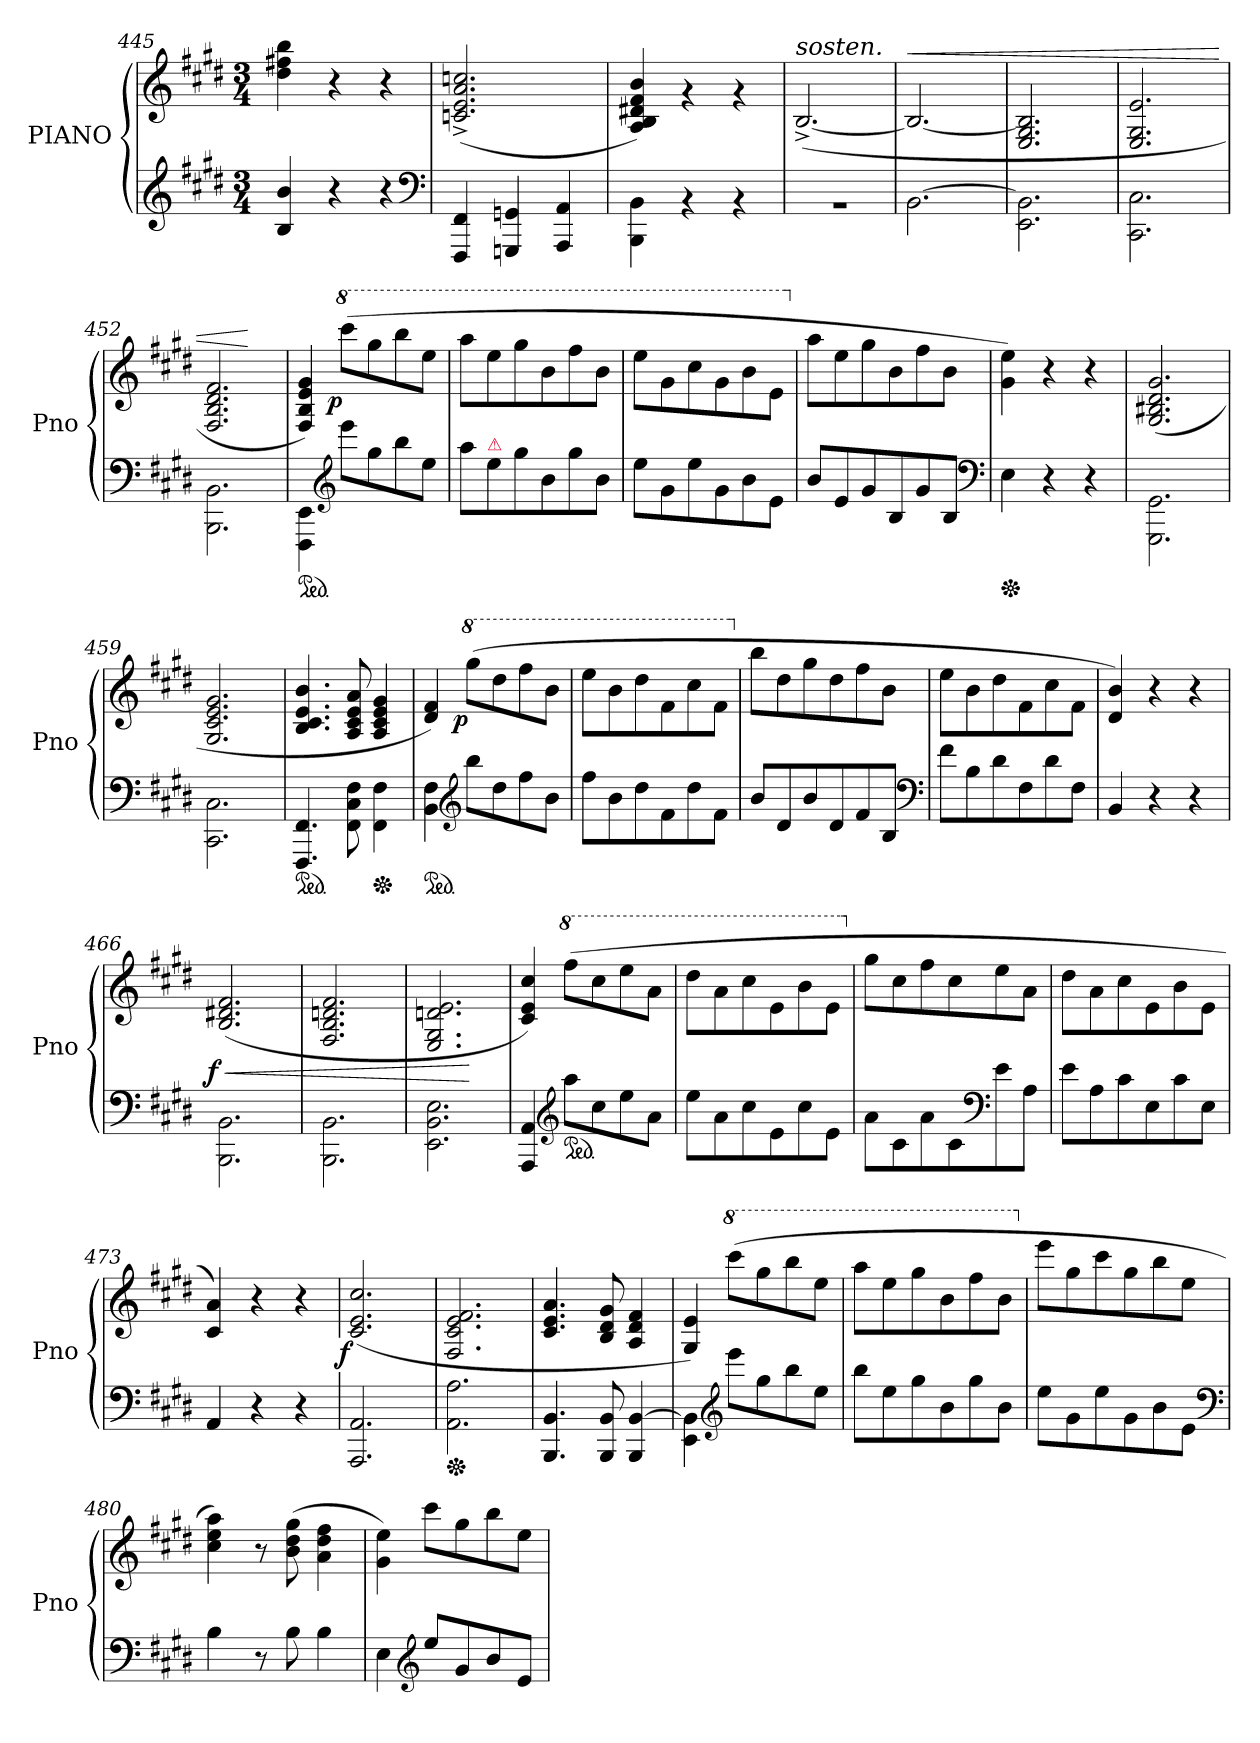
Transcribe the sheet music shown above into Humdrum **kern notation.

**kern	**kern	**dynam
*part1	*part1	*part1
*staff2	*staff1	*staff1/2
*I"PIANO	*	*
*I'Pno	*	*
*clefG2	*clefG2	*
*k[f#c#g#d#]	*k[f#c#g#d#]	*
*M3/4	*M3/4	*
=445	=445	=445
4B 4b	4dd# 4ff#X 4bb	.
4r	4r	.
4r	4r	.
*clefF4	*	*
=446	=446	=446
4FFF# 4FF#	(>2.cn^< 2.e^< 2.a^< 2.ccn^<	.
4GGGn 4GGn	.	.
4AAA 4AA	.	.
=447	=447	=447
4BBB\ 4BB\	4A/ 4B/ 4d#X/ 4f#/ 4b/)	.
4rBB	4rg	.
4rBB	4rg	.
=448	=448	=448
!	!LO:TX:a:i:t=sosten.	!
2.rBB	(>[>2.B^>/	.
=449	=449	=449
!	!	!LO:HP:a
[2.BB\	2.B/_	<
=450	=450	=450
2.EE\ 2.BB]\	2.E/ 2.G#/ 2.B]/	.
=451	=451	=451
2.CC#\ 2.C#\	2.E/ 2.G#/ 2.e/	.
=452	=452	=452
2.BBB\ 2.BB\	2.F#/ 2.B/ 2.d#/ 2.f#/	.
.	.	[
=453	=453	=453
*ped	*	*
4FFF#\ 4EE\	4F#/ 4B/ 4e/ 4g#/)	.
*clefG2	*	*
*	*8va	*
!	!	!LO:DY:b:rj
8eeeL	(>8cccc#L	p
8gg#	8ggg#	.
8bb	8bbb	.
8eeJ	8eeeJ	.
=454	=454	=454
8aaL	8aaaL	.
!LO:TX:a:color=crimson:t=⚠	!	!
8ee	8eee	.
8gg#	8ggg#	.
8b	8bb	.
8gg#	8fff#	.
8bJ	8bbJ	.
=455	=455	=455
8eeL	8eeeL	.
8g#\	8gg#\	.
8ee	8ccc#	.
8g#	8gg#	.
8b	8bb	.
8eJ	8eeJ	.
=456	=456	=456
*	*X8va	*
8bL	8aaL	.
8e	8ee	.
8g#	8gg#	.
8B	8b	.
8g#	8ff#	.
8BJ	8bJ	.
*clefF4	*	*
=457	=457	=457
*Xped	*	*
4E	4g# 4ee)	.
4r	4r	.
4r	4r	.
=458	=458	=458
2.GGG#\ 2.GG#\	(>2.G#/ 2.B#X/ 2.d#/ 2.g#/	.
=459	=459	=459
2.CC#\ 2.C#\	2.G#/ 2.c#/ 2.e/ 2.g#/	.
=460	=460	=460
*ped	*	*
4.FFF#/ 4.FF#/	4.B/ 4.c#/ 4.e/ 4.b/	.
8FF#\ 8C#\ 8F#\	8A/ 8c#/ 8e/ 8a/	.
*Xped	*	*
4FF#\ 4F#\	4A/ 4c#/ 4e/ 4g#/	.
=461	=461	=461
*ped	*	*
4BB 4F#	4d# 4f#)	.
*clefG2	*	*
*	*8va	*
!	!	!LO:DY:b:rj
8bbL	(>8ggg#L	p
8dd#	8ddd#	.
8ff#	8fff#	.
8bJ	8bbJ	.
=462	=462	=462
8ff#L	8eeeL	.
8b	8bb	.
8dd#	8ddd#	.
8f#	8ff#	.
8dd#	8ccc#	.
8f#J	8ff#J	.
=463	=463	=463
*	*X8va	*
8bL	8bbL	.
8d#	8dd#	.
8b	8gg#	.
8d#	8dd#	.
8f#	8ff#	.
8BJ	8bJ	.
*clefF4	*	*
=464	=464	=464
8f#L	8eeL	.
8B	8b	.
8d#	8dd#	.
8F#	8f#	.
8d#	8cc#	.
8F#J	8f#J	.
=465	=465	=465
4BB	4d# 4b)	.
4r	4r	.
4r	4r	.
=466	=466	=466
!	!	!LO:HP:b
!	!	!LO:DY:n=1:b:rj
2.BBB\ 2.BB\	(>2.B/ 2.d#X/ 2.f#/	< f
=467	=467	=467
2.BBB\ 2.BB\	2.F#/ 2.B/ 2.dn/ 2.f#/	.
=468	=468	=468
2.EE\ 2.BB\ 2.E\	2.E/ 2.G#/ 2.dn/ 2.e/	.
.	.	[
=469	=469	=469
4AAA 4AA	4c# 4e 4cc#)	.
*clefG2	*	*
*	*8va	*
*ped	*	*
8aaL	(>8fff#L	.
8cc#	8ccc#	.
8ee	8eee	.
8aJ	8aaJ	.
=470	=470	=470
8eeL	8ddd#L	.
8a\	8aa\	.
8cc#	8ccc#	.
8e	8ee	.
8cc#	8bb	.
8eJ	8eeJ	.
=471	=471	=471
*	*X8va	*
8aL	8gg#L	.
8c#\	8cc#	.
8a	8ff#	.
8c#	8cc#	.
*clefF4	*	*
8e	8ee	.
8AJ	8aJ	.
=472	=472	=472
8eL	8dd#L	.
8A	8a\	.
8c#	8cc#	.
8E	8e	.
8c#	8b	.
8EJ	8eJ	.
=473	=473	=473
4AA	4c# 4a)	.
4r	4r	.
4r	4r	.
=474	=474	=474
!	!	!LO:DY:b:rj
2.AAA 2.AA	(>2.c# 2.e 2.cc#	f
=475	=475	=475
*Xped	*	*
2.AA\ 2.A\	2.F#/ 2.c#/ 2.e/ 2.f#/	.
=476	=476	=476
4.BBB 4.BB	4.c# 4.e 4.a	.
8BBB 8BB	8B 8d# 8g#	.
4BBB [4BB	4A 4d# 4f#	.
=477	=477	=477
4EE\ 4BB]\	4G#/ 4e/)	.
*clefG2	*	*
*	*8va	*
8eeeL	(>8cccc#L	.
8gg#	8ggg#	.
8bb	8bbb	.
8eeJ	8eeeJ	.
=478	=478	=478
8bbL	8aaaL	.
8ee	8eee	.
8gg#	8ggg#	.
8b	8bb	.
8gg#	8fff#	.
8bJ	8bbJ	.
=479	=479	=479
*	*X8va	*
8ee\L	8eeeL	.
8g#	8gg#	.
8ee	8ccc#	.
8g#	8gg#	.
8b	8bb	.
8eJ	8eeJ	.
*clefF4	*	*
=480	=480	=480
4B	4cc# 4ee 4aa)	.
8r	8r	.
8B	(>8b 8dd# 8gg#	.
4B	4a 4dd# 4ff#	.
=481	=481	=481
4E	4g# 4ee)	.
*clefG2	*	*
8eeL	8ccc#L	.
8g#	8gg#	.
8b	8bb	.
8eJ	8eeJ	.
=	=	=
*-	*-	*-
